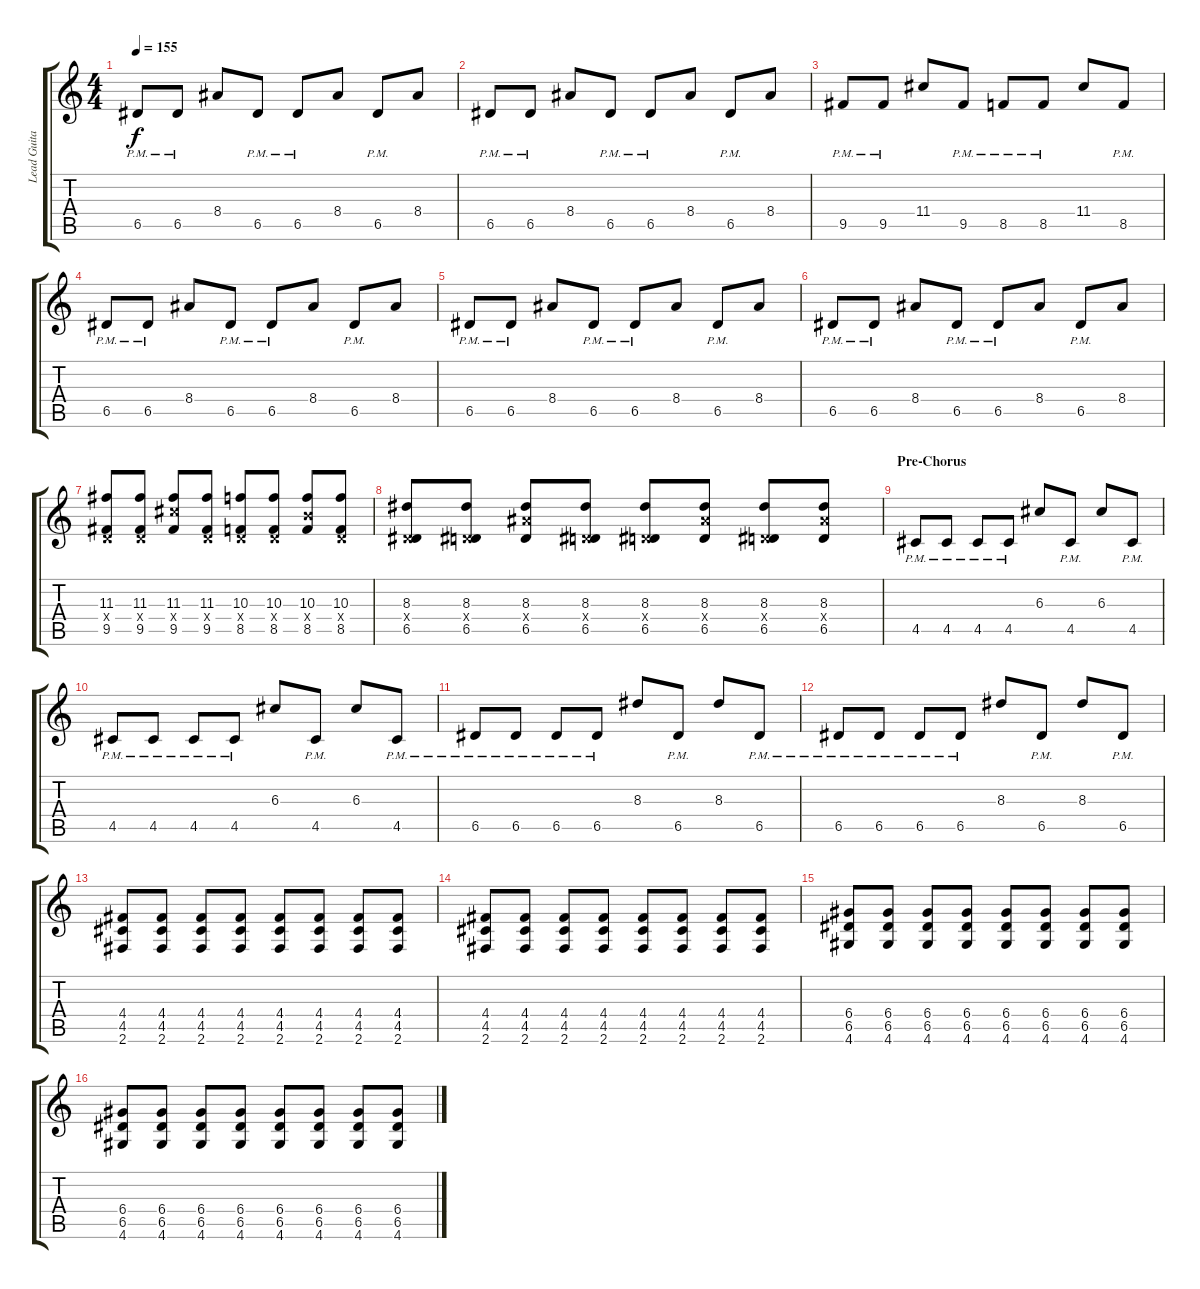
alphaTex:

\track ("Lead Guitar I" "Lead Guita") {instrument overdrivenguitar}
\staff {score tabs}
\tuning (E4 B3 G3 D3 A2 E2) {hide}
\ts (4 4)
\tempo 155
\clef g2
\ks c
6.5{pm}.8{dy f} 6.5{pm}.8 8.4.8 6.5{pm}.8 6.5{pm}.8 8.4.8 6.5{pm}.8 8.4.8 |
6.5{pm}.8 6.5{pm}.8 8.4.8 6.5{pm}.8 6.5{pm}.8 8.4.8 6.5{pm}.8 8.4.8 |
9.5{pm}.8 9.5{pm}.8 11.4.8 9.5{pm}.8 8.5{pm}.8 8.5{pm}.8 11.4.8 8.5{pm}.8 |
6.5{pm}.8 6.5{pm}.8 8.4.8 6.5{pm}.8 6.5{pm}.8 8.4.8 6.5{pm}.8 8.4.8 |
6.5{pm}.8 6.5{pm}.8 8.4.8 6.5{pm}.8 6.5{pm}.8 8.4.8 6.5{pm}.8 8.4.8 |
6.5{pm}.8 6.5{pm}.8 8.4.8 6.5{pm}.8 6.5{pm}.8 8.4.8 6.5{pm}.8 8.4.8 |
(11.3 0.4{x} 9.5).8 (11.3 0.4{x} 9.5).8 (11.3 11.4{x} 9.5).8 (11.3 0.4{x} 9.5).8 (10.3 0.4{x} 8.5).8 (10.3 0.4{x} 8.5).8 (10.3 9.4{x} 8.5).8 (10.3 0.4{x} 8.5).8 |
(8.3 0.4{x} 6.5).8 (8.3 0.4{x} 6.5).8 (8.3 8.4{x} 6.5).8 (8.3 0.4{x} 6.5).8 (8.3 0.4{x} 6.5).8 (8.3 8.4{x} 6.5).8 (8.3 0.4{x} 6.5).8 (8.3 8.4{x} 6.5).8 |
\section ("" "Pre-Chorus")
4.5{pm}.8{volume 10 instrument overdrivenguitar} 4.5{pm}.8 4.5{pm}.8 4.5{pm}.8 6.3.8 4.5{pm}.8 6.3.8 4.5{pm}.8 |
4.5{pm}.8 4.5{pm}.8 4.5{pm}.8 4.5{pm}.8 6.3.8 4.5{pm}.8 6.3.8 4.5{pm}.8 |
6.5{pm}.8 6.5{pm}.8 6.5{pm}.8 6.5{pm}.8 8.3.8 6.5{pm}.8 8.3.8 6.5{pm}.8 |
6.5{pm}.8 6.5{pm}.8 6.5{pm}.8 6.5{pm}.8 8.3.8 6.5{pm}.8 8.3.8 6.5{pm}.8 |
(4.4 4.5 2.6).8{volume 16 instrument distortionguitar} (4.4 4.5 2.6).8 (4.4 4.5 2.6).8 (4.4 4.5 2.6).8 (4.4 4.5 2.6).8 (4.4 4.5 2.6).8 (4.4 4.5 2.6).8 (4.4 4.5 2.6).8 |
(4.4 4.5 2.6).8 (4.4 4.5 2.6).8 (4.4 4.5 2.6).8 (4.4 4.5 2.6).8 (4.4 4.5 2.6).8 (4.4 4.5 2.6).8 (4.4 4.5 2.6).8 (4.4 4.5 2.6).8 |
(6.4 6.5 4.6).8 (6.4 6.5 4.6).8 (6.4 6.5 4.6).8 (6.4 6.5 4.6).8 (6.4 6.5 4.6).8 (6.4 6.5 4.6).8 (6.4 6.5 4.6).8 (6.4 6.5 4.6).8 |
(6.4 6.5 4.6).8 (6.4 6.5 4.6).8 (6.4 6.5 4.6).8 (6.4 6.5 4.6).8 (6.4 6.5 4.6).8 (6.4 6.5 4.6).8 (6.4 6.5 4.6).8 (6.4 6.5 4.6).8
